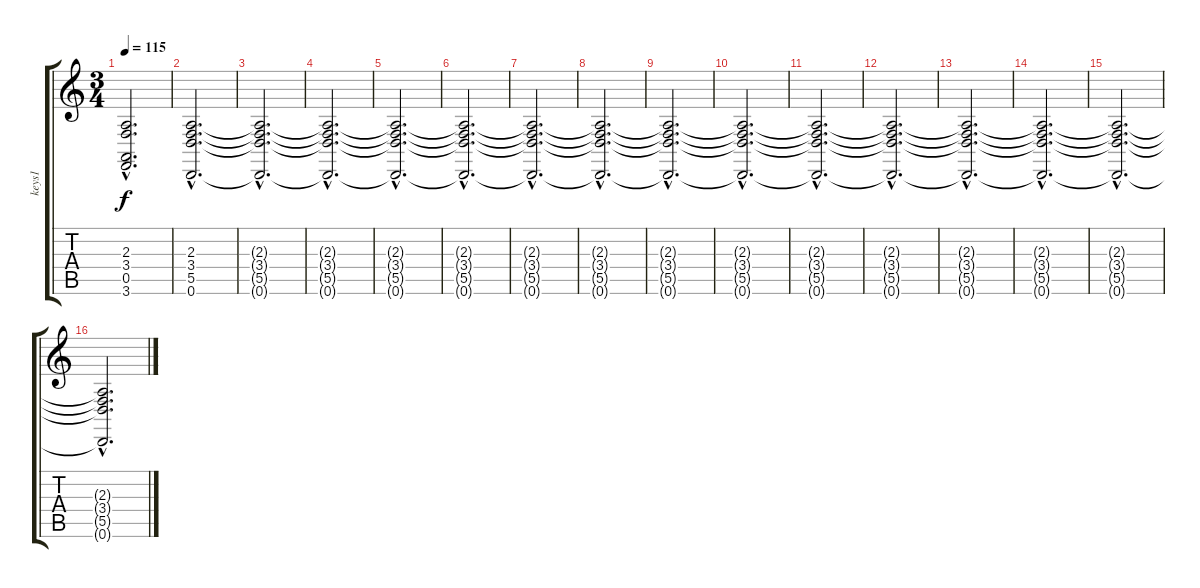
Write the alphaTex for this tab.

\track ("keys1" "keys1") {instrument synthstrings1}
\staff {score tabs}
\tuning (E4 B3 G3 D3 A2 D2) {hide}
\ts (3 4)
\tempo 115
\clef g2
\ks c
(2.3{hac} 3.4{hac} 0.5{hac} 3.6{hac}).2{d dy f} |
(2.3{hac} 3.4{hac} 5.5{hac} 0.6{hac}).2{d} |
(2.3{hac t} 3.4{hac t} 5.5{hac t} 0.6{hac t}).2{d} |
(2.3{hac t} 3.4{hac t} 5.5{hac t} 0.6{hac t}).2{d} |
(2.3{hac t} 3.4{hac t} 5.5{hac t} 0.6{hac t}).2{d} |
(2.3{hac t} 3.4{hac t} 5.5{hac t} 0.6{hac t}).2{d} |
(2.3{hac t} 3.4{hac t} 5.5{hac t} 0.6{hac t}).2{d} |
(2.3{hac t} 3.4{hac t} 5.5{hac t} 0.6{hac t}).2{d} |
(2.3{hac t} 3.4{hac t} 5.5{hac t} 0.6{hac t}).2{d} |
(2.3{hac t} 3.4{hac t} 5.5{hac t} 0.6{hac t}).2{d} |
(2.3{hac t} 3.4{hac t} 5.5{hac t} 0.6{hac t}).2{d} |
(2.3{hac t} 3.4{hac t} 5.5{hac t} 0.6{hac t}).2{d} |
(2.3{hac t} 3.4{hac t} 5.5{hac t} 0.6{hac t}).2{d} |
(2.3{hac t} 3.4{hac t} 5.5{hac t} 0.6{hac t}).2{d} |
(2.3{hac t} 3.4{hac t} 5.5{hac t} 0.6{hac t}).2{d} |
(2.3{hac t} 3.4{hac t} 5.5{hac t} 0.6{hac t}).2{d}
